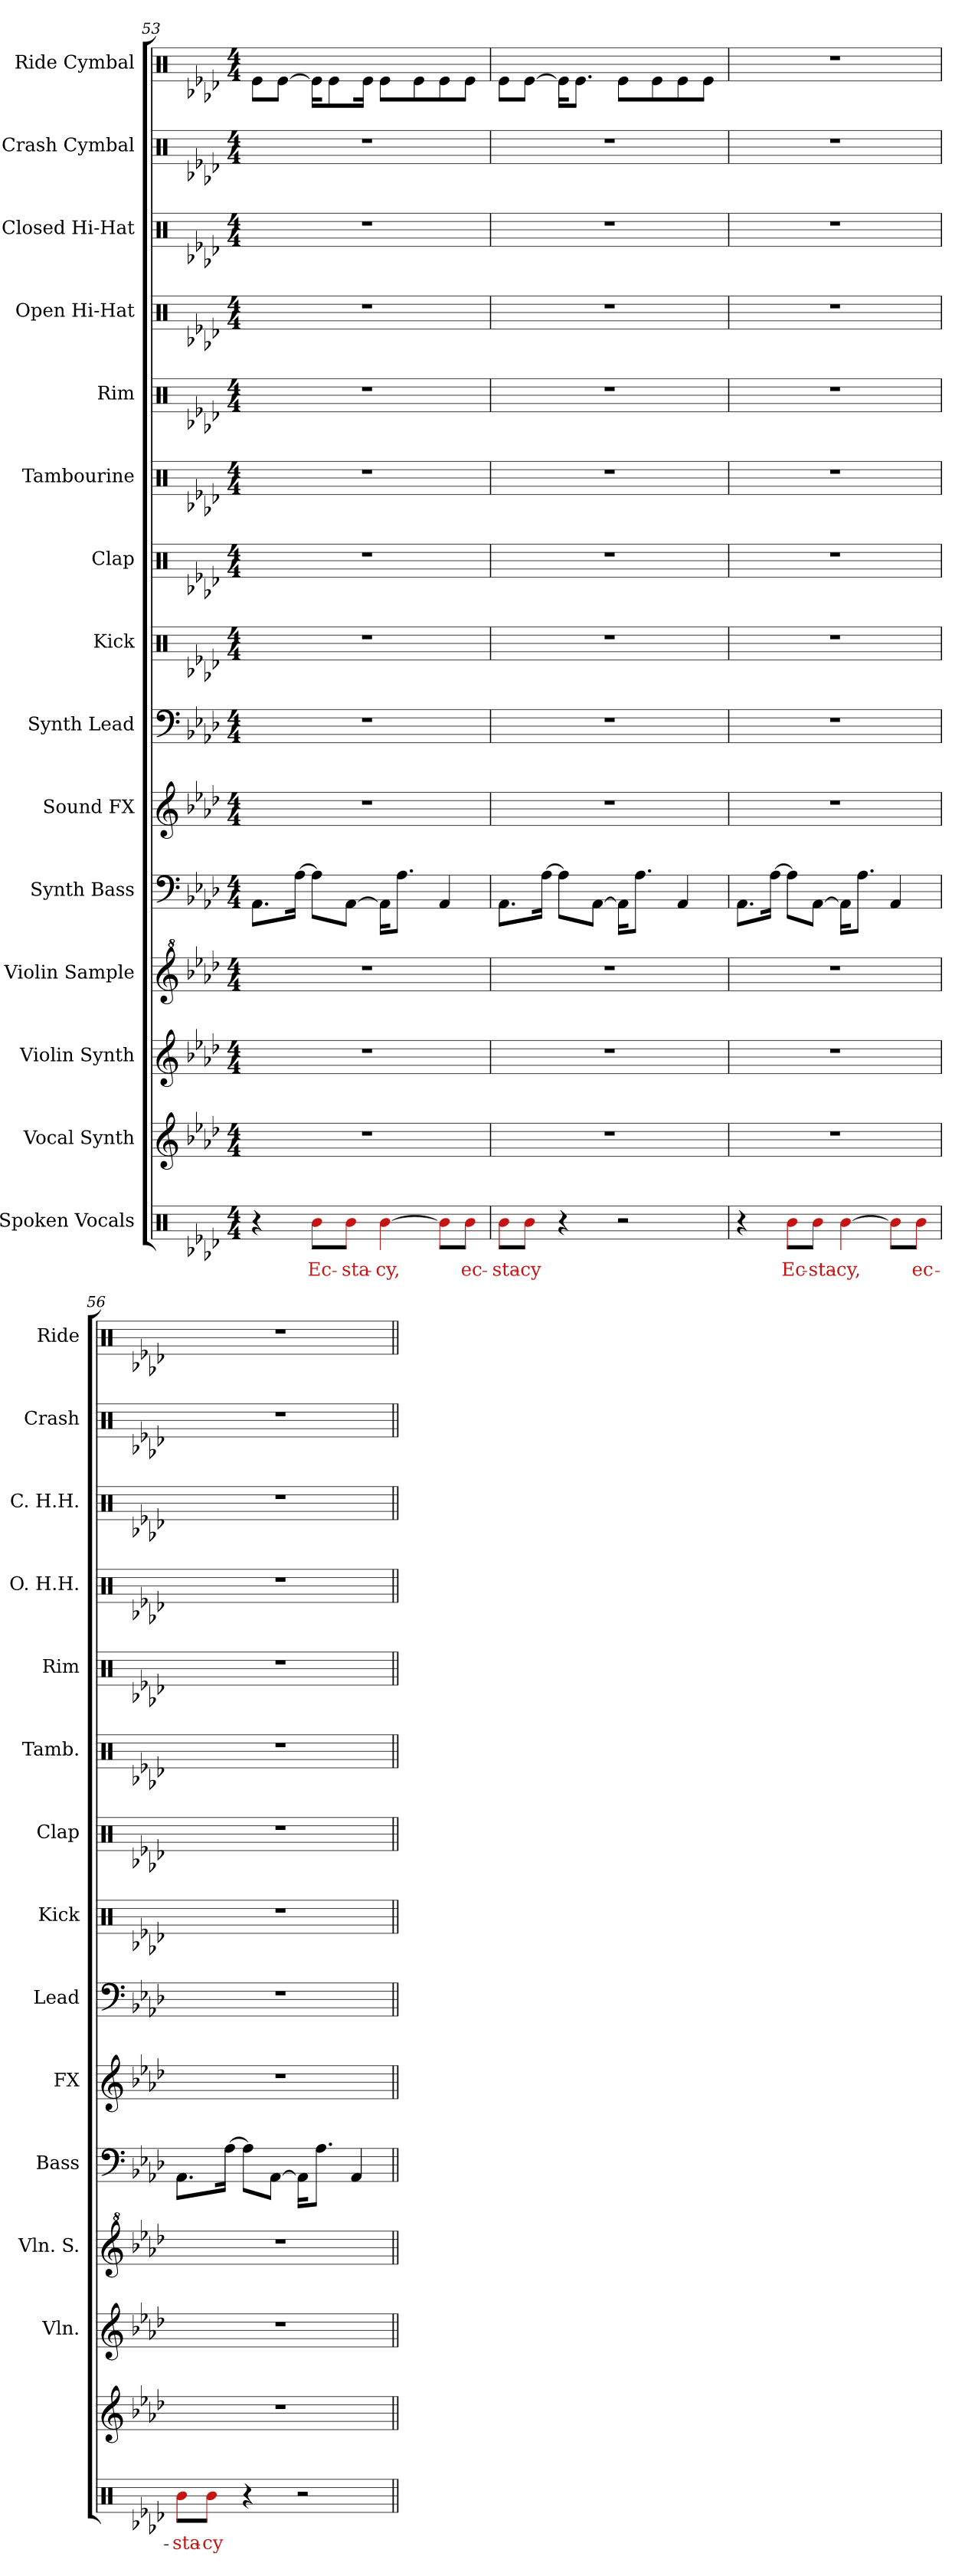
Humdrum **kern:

**kern	**text	**kern	**kern	**kern	**kern	**kern	**kern	**kern	**kern	**kern	**kern	**kern	**kern	**kern	**kern
*part15	*part15	*part14	*part13	*part12	*part11	*part10	*part9	*part8	*part7	*part6	*part5	*part4	*part3	*part2	*part1
*staff15	*staff15	*staff14	*staff13	*staff12	*staff11	*staff10	*staff9	*staff8	*staff7	*staff6	*staff5	*staff4	*staff3	*staff2	*staff1
*I"Spoken Vocals	*	*I"Vocal Synth	*I"Violin Synth	*I"Violin Sample	*I"Synth Bass	*I"Sound FX	*I"Synth Lead	*I"Kick	*I"Clap	*I"Tambourine	*I"Rim	*I"Open Hi-Hat	*I"Closed Hi-Hat	*I"Crash Cymbal	*I"Ride Cymbal
*	*	*	*I'Vln.	*I'Vln. S.	*I'Bass	*I'FX	*I'Lead	*I'Kick	*I'Clap	*I'Tamb.	*I'Rim	*I'O. H.H.	*I'C. H.H.	*I'Crash	*I'Ride
*clefX	*	*clefG2	*clefG2	*clefG^2	*clefF4	*clefG2	*clefF4	*clefX	*clefX	*clefX	*clefX	*clefX	*clefX	*clefX	*clefX
*k[b-e-a-d-]	*	*k[b-e-a-d-]	*k[b-e-a-d-]	*k[b-e-a-d-]	*k[b-e-a-d-]	*k[b-e-a-d-]	*k[b-e-a-d-]	*k[b-e-a-d-]	*k[b-e-a-d-]	*k[b-e-a-d-]	*k[b-e-a-d-]	*k[b-e-a-d-]	*k[b-e-a-d-]	*k[b-e-a-d-]	*k[b-e-a-d-]
*A-:	*	*A-:	*A-:	*A-:	*A-:	*A-:	*A-:	*A-:	*A-:	*A-:	*A-:	*A-:	*A-:	*A-:	*A-:
*M4/4	*	*M4/4	*M4/4	*M4/4	*M4/4	*M4/4	*M4/4	*M4/4	*M4/4	*M4/4	*M4/4	*M4/4	*M4/4	*M4/4	*M4/4
=53	=53	=53	=53	=53	=53	=53	=53	=53	=53	=53	=53	=53	=53	=53	=53
4r	.	1r	1r	1r	8.AA-\L	1r	1r	1r	1r	1r	1r	1r	1r	1r	8Re\L
.	.	.	.	.	.	.	.	.	.	.	.	.	.	.	[8Re\J
.	.	.	.	.	[16A-\Jk	.	.	.	.	.	.	.	.	.	.
!	!LO:LY:b	!	!	!	!	!	!	!	!	!	!	!	!	!	!
8b-\L	Ec-	.	.	.	8A-\L]	.	.	.	.	.	.	.	.	.	16Re\KL]
.	.	.	.	.	.	.	.	.	.	.	.	.	.	.	8Re\
!	!LO:LY:b	!	!	!	!	!	!	!	!	!	!	!	!	!	!
8b-\J	-sta-	.	.	.	[8AA-\J	.	.	.	.	.	.	.	.	.	.
.	.	.	.	.	.	.	.	.	.	.	.	.	.	.	16Re\Jk
!	!LO:LY:b	!	!	!	!	!	!	!	!	!	!	!	!	!	!
[4b-\	-cy,	.	.	.	16AA-\KL]	.	.	.	.	.	.	.	.	.	8Re\L
.	.	.	.	.	8.A-\J	.	.	.	.	.	.	.	.	.	.
.	.	.	.	.	.	.	.	.	.	.	.	.	.	.	8Re\
8b-\L]	.	.	.	.	4AA-/	.	.	.	.	.	.	.	.	.	8Re\
!	!LO:LY:b	!	!	!	!	!	!	!	!	!	!	!	!	!	!
8b-\J	ec-	.	.	.	.	.	.	.	.	.	.	.	.	.	8Re\J
=54	=54	=54	=54	=54	=54	=54	=54	=54	=54	=54	=54	=54	=54	=54	=54
!	!LO:LY:b	!	!	!	!	!	!	!	!	!	!	!	!	!	!
8b-\L	-sta-	1r	1r	1r	8.AA-\L	1r	1r	1r	1r	1r	1r	1r	1r	1r	8Re\L
!	!LO:LY:b	!	!	!	!	!	!	!	!	!	!	!	!	!	!
8b-\J	-cy	.	.	.	.	.	.	.	.	.	.	.	.	.	[8Re\J
.	.	.	.	.	[16A-\Jk	.	.	.	.	.	.	.	.	.	.
4r	.	.	.	.	8A-\L]	.	.	.	.	.	.	.	.	.	16Re\KL]
.	.	.	.	.	.	.	.	.	.	.	.	.	.	.	8.Re\J
.	.	.	.	.	[8AA-\J	.	.	.	.	.	.	.	.	.	.
2r	.	.	.	.	16AA-\KL]	.	.	.	.	.	.	.	.	.	8Re\L
.	.	.	.	.	8.A-\J	.	.	.	.	.	.	.	.	.	.
.	.	.	.	.	.	.	.	.	.	.	.	.	.	.	8Re\
.	.	.	.	.	4AA-/	.	.	.	.	.	.	.	.	.	8Re\
.	.	.	.	.	.	.	.	.	.	.	.	.	.	.	8Re\J
=55	=55	=55	=55	=55	=55	=55	=55	=55	=55	=55	=55	=55	=55	=55	=55
4r	.	1r	1r	1r	8.AA-\L	1r	1r	1r	1r	1r	1r	1r	1r	1r	1r
.	.	.	.	.	[16A-\Jk	.	.	.	.	.	.	.	.	.	.
!	!LO:LY:b	!	!	!	!	!	!	!	!	!	!	!	!	!	!
8b-\L	Ec-	.	.	.	8A-\L]	.	.	.	.	.	.	.	.	.	.
!	!LO:LY:b	!	!	!	!	!	!	!	!	!	!	!	!	!	!
8b-\J	-sta-	.	.	.	[8AA-\J	.	.	.	.	.	.	.	.	.	.
!	!LO:LY:b	!	!	!	!	!	!	!	!	!	!	!	!	!	!
[4b-\	-cy,	.	.	.	16AA-\KL]	.	.	.	.	.	.	.	.	.	.
.	.	.	.	.	8.A-\J	.	.	.	.	.	.	.	.	.	.
8b-\L]	.	.	.	.	4AA-/	.	.	.	.	.	.	.	.	.	.
!	!LO:LY:b	!	!	!	!	!	!	!	!	!	!	!	!	!	!
8b-\J	ec-	.	.	.	.	.	.	.	.	.	.	.	.	.	.
=56	=56	=56	=56	=56	=56	=56	=56	=56	=56	=56	=56	=56	=56	=56	=56
!	!LO:LY:b	!	!	!	!	!	!	!	!	!	!	!	!	!	!
8b-\L	-sta-	1r	1r	1r	8.AA-\L	1r	1r	1r	1r	1r	1r	1r	1r	1r	1r
!	!LO:LY:b	!	!	!	!	!	!	!	!	!	!	!	!	!	!
8b-\J	-cy	.	.	.	.	.	.	.	.	.	.	.	.	.	.
.	.	.	.	.	[16A-\Jk	.	.	.	.	.	.	.	.	.	.
4r	.	.	.	.	8A-\L]	.	.	.	.	.	.	.	.	.	.
.	.	.	.	.	[8AA-\J	.	.	.	.	.	.	.	.	.	.
2r	.	.	.	.	16AA-\KL]	.	.	.	.	.	.	.	.	.	.
.	.	.	.	.	8.A-\J	.	.	.	.	.	.	.	.	.	.
.	.	.	.	.	4AA-/	.	.	.	.	.	.	.	.	.	.
=||	=||	=||	=||	=||	=||	=||	=||	=||	=||	=||	=||	=||	=||	=||	=||
*-	*-	*-	*-	*-	*-	*-	*-	*-	*-	*-	*-	*-	*-	*-	*-
